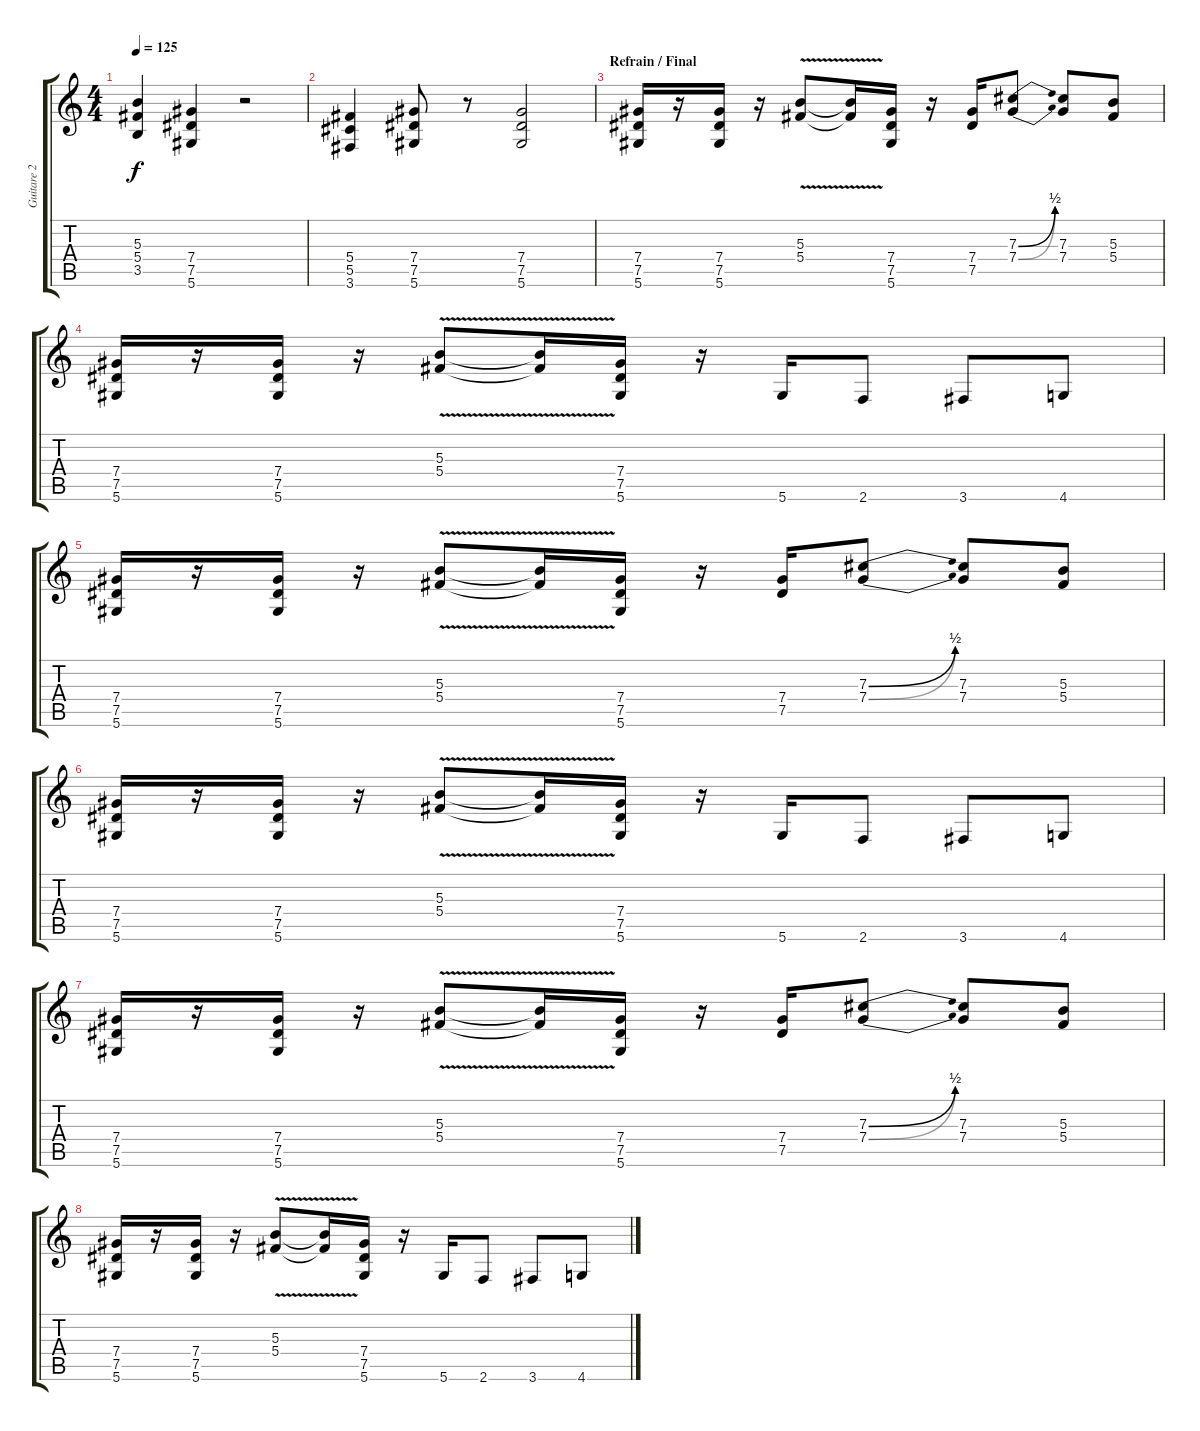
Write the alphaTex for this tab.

\track ("Guitare 2" "Guitare 2") {instrument distortionguitar}
\staff {score tabs}
\tuning (Eb4 Bb3 Gb3 Db3 Ab2 Eb2) {hide}
\ts (4 4)
\tempo 125
\clef g2
\ks c
(5.3 5.4 3.5).4{dy f} (7.4 7.5 5.6).4 r.2 |
(5.4 5.5 3.6).4 (7.4 7.5 5.6).8 r.8 (7.4 7.5 5.6).2 |
\section ("" "Refrain / Final")
(7.4 7.5 5.6).16 r.16 (7.4 7.5 5.6).16 r.16 (5.3{v} 5.4).8 (5.3{t} 5.4{t}).16 (7.4 7.5 5.6).16 r.16 (7.4 7.5).16 (7.3{be (bend 0 0 60 2)} 7.4{be (bend 0 0 60 2)}).8 (7.3 7.4).8 (5.3 5.4).8 |
(7.4 7.5 5.6).16 r.16 (7.4 7.5 5.6).16 r.16 (5.3{v} 5.4).8 (5.3{t} 5.4{t}).16 (7.4 7.5 5.6).16 r.16 5.6.16 2.6.8 3.6.8 4.6.8 |
(7.4 7.5 5.6).16 r.16 (7.4 7.5 5.6).16 r.16 (5.3{v} 5.4).8 (5.3{t} 5.4{t}).16 (7.4 7.5 5.6).16 r.16 (7.4 7.5).16 (7.3{be (bend 0 0 60 2)} 7.4{be (bend 0 0 60 2)}).8 (7.3 7.4).8 (5.3 5.4).8 |
(7.4 7.5 5.6).16 r.16 (7.4 7.5 5.6).16 r.16 (5.3{v} 5.4).8 (5.3{t} 5.4{t}).16 (7.4 7.5 5.6).16 r.16 5.6.16 2.6.8 3.6.8 4.6.8 |
(7.4 7.5 5.6).16 r.16 (7.4 7.5 5.6).16 r.16 (5.3{v} 5.4).8 (5.3{t} 5.4{t}).16 (7.4 7.5 5.6).16 r.16 (7.4 7.5).16 (7.3{be (bend 0 0 60 2)} 7.4{be (bend 0 0 60 2)}).8 (7.3 7.4).8 (5.3 5.4).8 |
(7.4 7.5 5.6).16 r.16 (7.4 7.5 5.6).16 r.16 (5.3{v} 5.4).8 (5.3{t} 5.4{t}).16 (7.4 7.5 5.6).16 r.16 5.6.16 2.6.8 3.6.8 4.6.8
